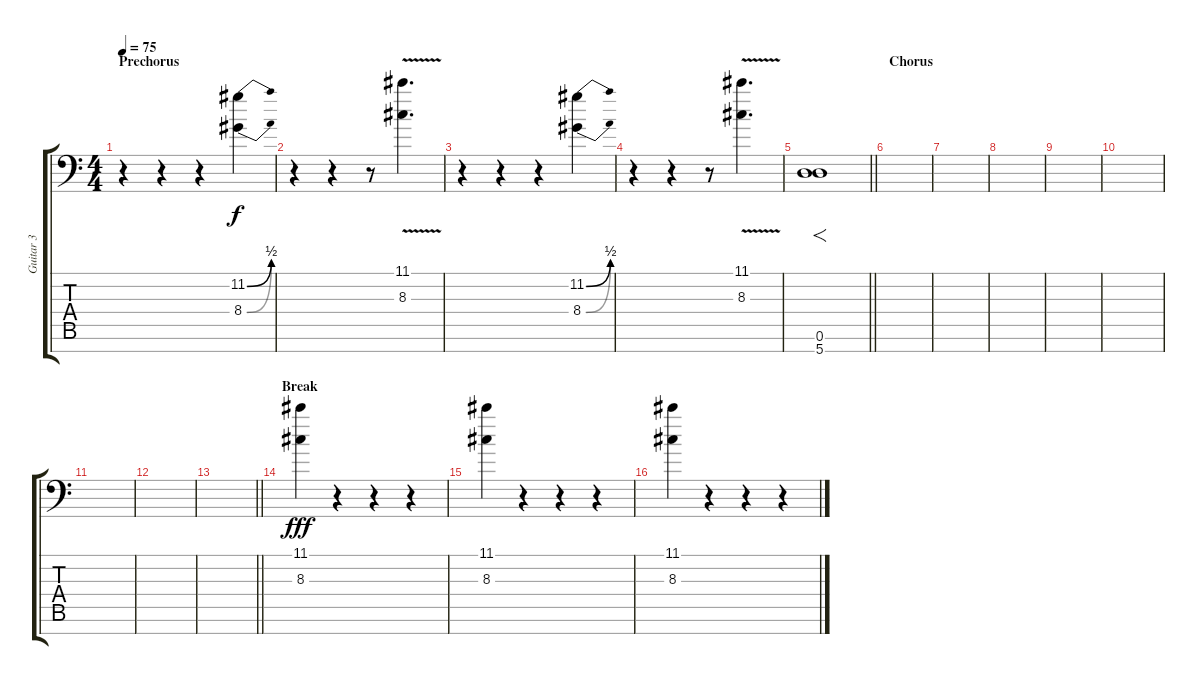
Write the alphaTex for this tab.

\track ("Guitar 3" "Guitar 3") {instrument distortionguitar}
\staff {score tabs}
\tuning (D4 A3 F3 C3 G2 D2 A1) {hide}
\ts (4 4)
\section ("" "Prechorus")
\tempo 75
\clef f4
\ks c
r.4{dy f} r.4 r.4 (11.2{be (bend 0 0 60 2)} 8.4{be (bend 0 0 60 2)}).4 |
r.4 r.4 r.8 (11.1{v} 8.3{v}).4{d} |
r.4 r.4 r.4 (11.2{be (bend 0 0 60 2)} 8.4{be (bend 0 0 60 2)}).4 |
r.4 r.4 r.8 (11.1{v} 8.3{v}).4{d} |
\barLineRight lightlight
(0.6 5.7).1{f} |
\section ("" "Chorus")
|
|
|
|
|
|
|
\barLineRight lightlight
|
\section ("" "Break")
(11.1 8.3).4{dy fff} r.4 r.4 r.4 |
(11.1 8.3).4 r.4 r.4 r.4 |
(11.1 8.3).4 r.4 r.4 r.4
